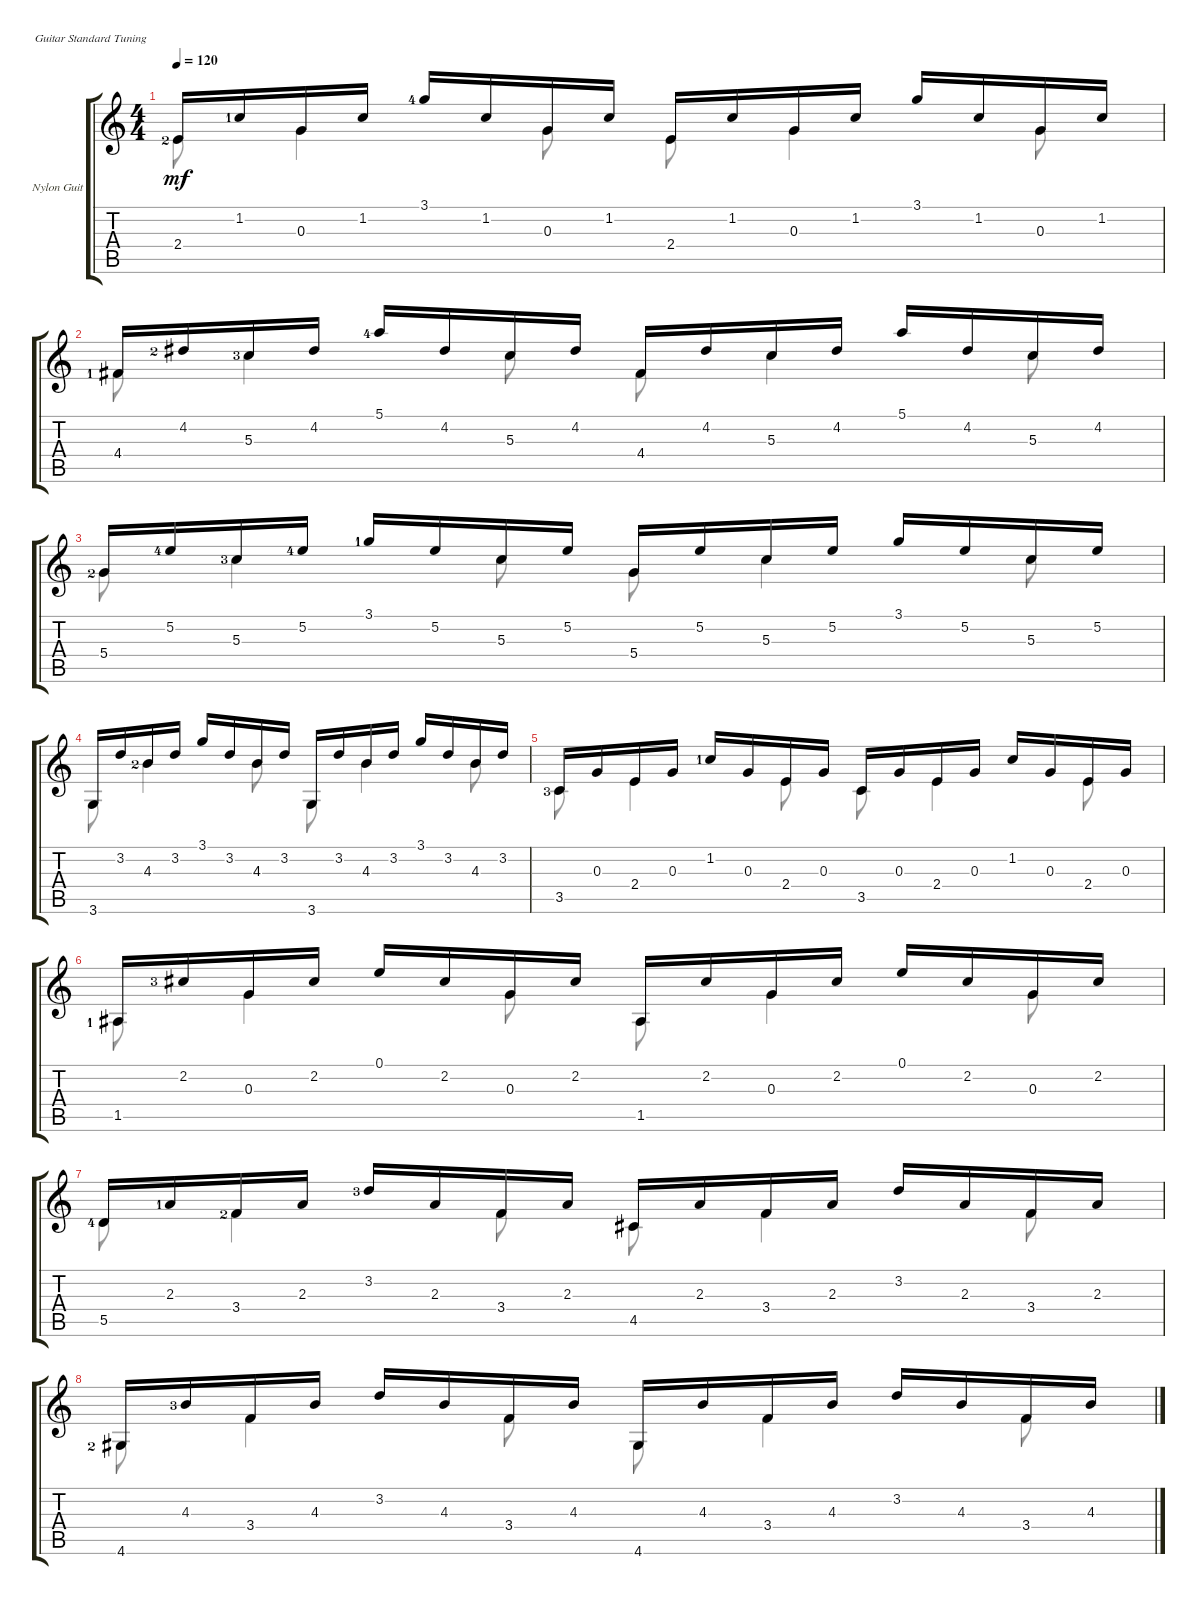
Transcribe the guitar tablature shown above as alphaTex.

\defaultSystemsLayout 4
\bracketExtendMode groupsimilarinstruments
\firstSystemTrackNameOrientation horizontal
\otherSystemsTrackNameOrientation horizontal
\track ("Nylon Guitar" "Nylon Guit") {instrument acousticguitarsteel}
\staff {score tabs}
\tuning (E4 B3 G3 D3 A2 E2)
\voice
\ts (4 4)
\tempo 120
\clef g2
\ks c
2.4{lf 3}.16{dy mf} 1.2{lf 2}.16 0.3.16 1.2.16 3.1{lf 5}.16 1.2.16 0.3.16 1.2.16 2.4.16 1.2.16 0.3.16 1.2.16 3.1.16 1.2.16 0.3.16 1.2.16 |
4.4{lf 2}.16 4.2{lf 3}.16 5.3{lf 4}.16 4.2.16 5.1{lf 5}.16 4.2.16 5.3.16 4.2.16 4.4.16 4.2.16 5.3.16 4.2.16 5.1.16 4.2.16 5.3.16 4.2.16 |
5.4{lf 3}.16 5.2{lf 5}.16 5.3{lf 4}.16 5.2{lf 5}.16 3.1{lf 2}.16 5.2.16 5.3.16 5.2.16 5.4.16 5.2.16 5.3.16 5.2.16 3.1.16 5.2.16 5.3.16 5.2.16 |
3.6.16 3.2.16 4.3{lf 3}.16 3.2.16 3.1.16 3.2.16 4.3.16 3.2.16 3.6.16 3.2.16 4.3.16 3.2.16 3.1.16 3.2.16 4.3.16 3.2.16 |
3.5{lf 4}.16 0.3.16 2.4.16 0.3.16 1.2{lf 2}.16 0.3.16 2.4.16 0.3.16 3.5.16 0.3.16 2.4.16 0.3.16 1.2.16 0.3.16 2.4.16 0.3.16 |
1.5{lf 2}.16 2.2{lf 4}.16 0.3.16 2.2.16 0.1.16 2.2.16 0.3.16 2.2.16 1.5.16 2.2.16 0.3.16 2.2.16 0.1.16 2.2.16 0.3.16 2.2.16 |
5.5{lf 5}.16 2.3{lf 2}.16 3.4{lf 3}.16 2.3.16 3.2{lf 4}.16 2.3.16 3.4.16 2.3.16 4.5.16 2.3.16 3.4.16 2.3.16 3.2.16 2.3.16 3.4.16 2.3.16 |
4.6{lf 3}.16 4.3{lf 4}.16 3.4.16 4.3.16 3.2.16 4.3.16 3.4.16 4.3.16 4.6.16 4.3.16 3.4.16 4.3.16 3.2.16 4.3.16 3.4.16 4.3.16
\voice
\clef g2
\ottava regular
\simile none
\ks c
2.4.8{dy mf} 0.3.4 0.3.8 2.4.8 0.3.4 0.3.8 |
4.4.8 5.3.4 5.3.8 4.4.8 5.3.4 5.3.8 |
5.4.8 5.3.4 5.3.8 5.4.8 5.3.4 5.3.8 |
3.6.8 4.3.4 4.3.8 3.6.8 4.3.4 4.3.8 |
3.5.8 2.4.4 2.4.8 3.5.8 2.4.4 2.4.8 |
1.5.8 0.3.4 0.3.8 1.5.8 0.3.4 0.3.8 |
5.5.8 3.4.4 3.4.8 4.5.8 3.4.4 3.4.8 |
4.6.8 3.4.4 3.4.8 4.6.8 3.4.4 3.4.8
